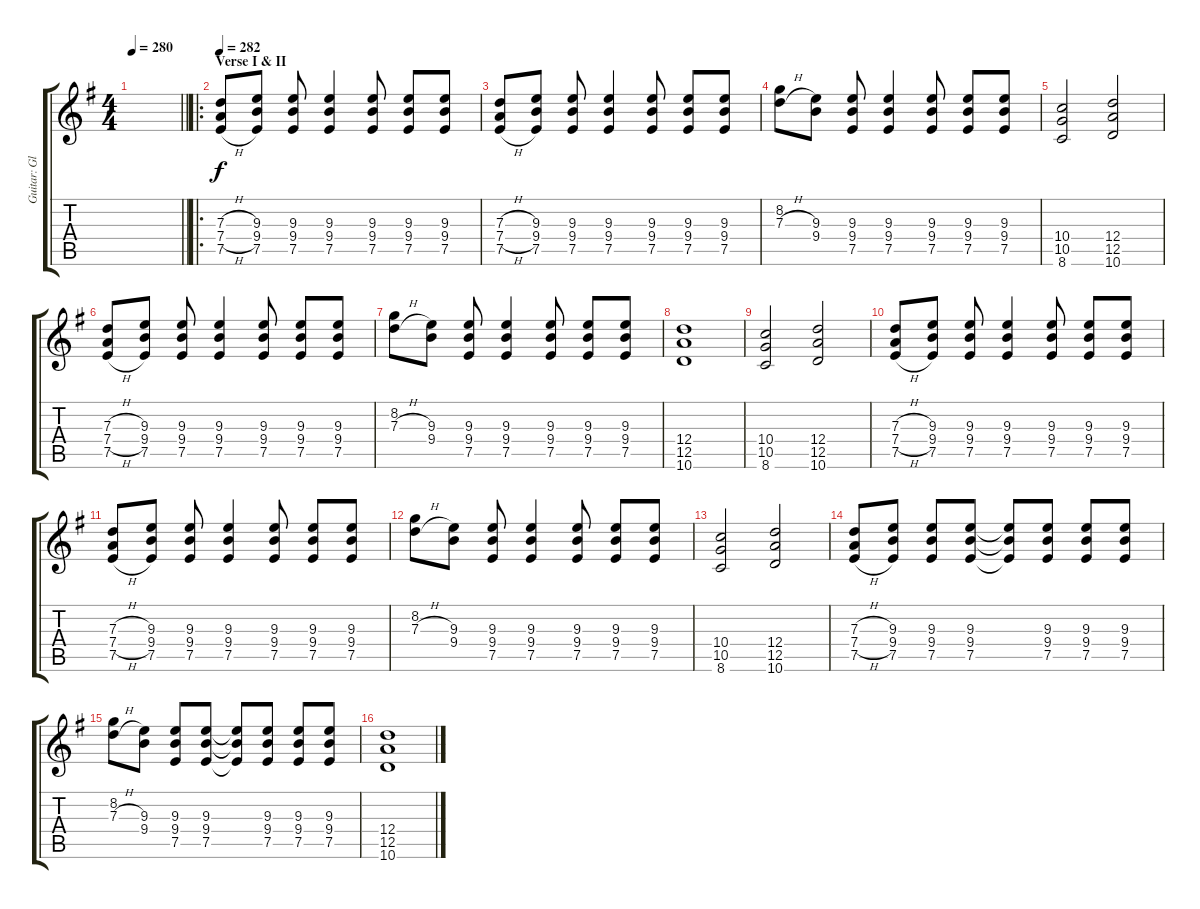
\track ("Guitar: Glenn" "Guitar: Gl") {instrument overdrivenguitar}
\staff {score tabs}
\tuning (E4 B3 G3 D3 A2 E2) {hide}
\ts (4 4)
\tempo 280
\clef g2
\barLineRight lightlight
\ks g
|
\ro
\section ("" "Verse I & II")
\tempo 282
(7.3{h} 7.4{h} 7.5{h}).8{dy f} (9.3 9.4 7.5).8 (9.3 9.4 7.5).8 (9.3 9.4 7.5).4 (9.3 9.4 7.5).8 (9.3 9.4 7.5).8 (9.3 9.4 7.5).8 |
(7.3{h} 7.4{h} 7.5{h}).8 (9.3 9.4 7.5).8 (9.3 9.4 7.5).8 (9.3 9.4 7.5).4 (9.3 9.4 7.5).8 (9.3 9.4 7.5).8 (9.3 9.4 7.5).8 |
(8.2 7.3{h}).8 (9.3 9.4).8 (9.3 9.4 7.5).8 (9.3 9.4 7.5).4 (9.3 9.4 7.5).8 (9.3 9.4 7.5).8 (9.3 9.4 7.5).8 |
(10.4 10.5 8.6).2 (12.4 12.5 10.6).2 |
(7.3{h} 7.4{h} 7.5{h}).8 (9.3 9.4 7.5).8 (9.3 9.4 7.5).8 (9.3 9.4 7.5).4 (9.3 9.4 7.5).8 (9.3 9.4 7.5).8 (9.3 9.4 7.5).8 |
(8.2 7.3{h}).8 (9.3 9.4).8 (9.3 9.4 7.5).8 (9.3 9.4 7.5).4 (9.3 9.4 7.5).8 (9.3 9.4 7.5).8 (9.3 9.4 7.5).8 |
(12.4 12.5 10.6).1 |
(10.4 10.5 8.6).2 (12.4 12.5 10.6).2 |
(7.3{h} 7.4{h} 7.5{h}).8 (9.3 9.4 7.5).8 (9.3 9.4 7.5).8 (9.3 9.4 7.5).4 (9.3 9.4 7.5).8 (9.3 9.4 7.5).8 (9.3 9.4 7.5).8 |
(7.3{h} 7.4{h} 7.5{h}).8 (9.3 9.4 7.5).8 (9.3 9.4 7.5).8 (9.3 9.4 7.5).4 (9.3 9.4 7.5).8 (9.3 9.4 7.5).8 (9.3 9.4 7.5).8 |
(8.2 7.3{h}).8 (9.3 9.4).8 (9.3 9.4 7.5).8 (9.3 9.4 7.5).4 (9.3 9.4 7.5).8 (9.3 9.4 7.5).8 (9.3 9.4 7.5).8 |
(10.4 10.5 8.6).2 (12.4 12.5 10.6).2 |
(7.3{h} 7.4{h} 7.5{h}).8 (9.3 9.4 7.5).8 (9.3 9.4 7.5).8 (9.3 9.4 7.5).8 (9.3{t} 9.4{t} 7.5{t}).8 (9.3 9.4 7.5).8 (9.3 9.4 7.5).8 (9.3 9.4 7.5).8 |
(8.2 7.3{h}).8 (9.3 9.4).8 (9.3 9.4 7.5).8 (9.3 9.4 7.5).8 (9.3{t} 9.4{t} 7.5{t}).8 (9.3 9.4 7.5).8 (9.3 9.4 7.5).8 (9.3 9.4 7.5).8 |
(12.4 12.5 10.6).1
